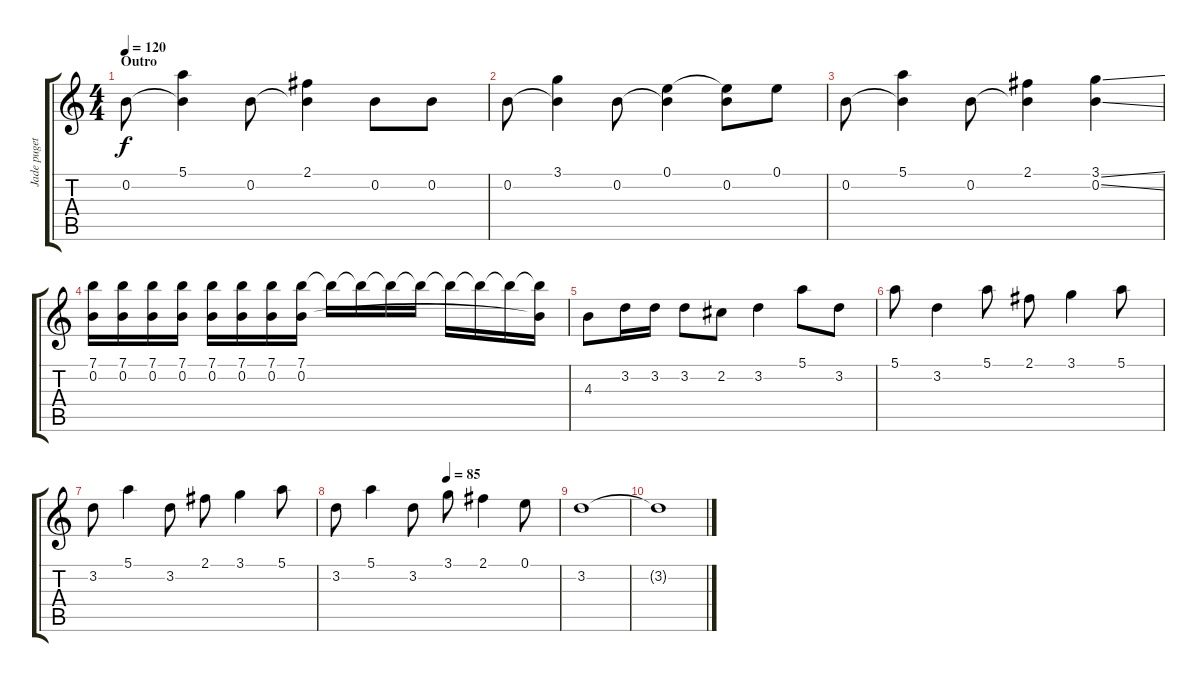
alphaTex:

\track ("Jade puget" "Jade puget") {instrument distortionguitar}
\staff {score tabs}
\tuning (E4 B3 G3 D3 A2 E2) {hide}
\ts (4 4)
\section ("" "Outro")
\tempo 120
\clef g2
\ks c
0.2.8{dy f} (5.1 0.2{t}).4 0.2.8 (2.1 0.2{t}).4 0.2.8 0.2.8 |
0.2.8 (3.1 0.2{t}).4 0.2.8 (0.1 0.2{t}).4 (0.1{t} 0.2).8 0.1.8 |
0.2.8 (5.1 0.2{t}).4 0.2.8 (2.1 0.2{t}).4 (3.1{ss} 0.2{ss}).4 |
(7.1 0.2).16 (7.1 0.2).16 (7.1 0.2).16 (7.1 0.2).16 (7.1 0.2).16 (7.1 0.2).16 (7.1 0.2).16 (7.1 0.2).16 7.1{t}.16 7.1{t}.16 7.1{t}.16 7.1{t}.16 7.1{t}.16 7.1{t}.16 7.1{t}.16 (7.1{t} 0.2{t}).16 |
4.3.8 3.2.16 3.2.16 3.2.8 2.2.8 3.2.4 5.1.8 3.2.8 |
5.1.8 3.2.4 5.1.8 2.1.8 3.1.4 5.1.8 |
3.2.8 5.1.4 3.2.8 2.1.8 3.1.4 5.1.8 |
\tempo (85 0.5)
3.2.8 5.1.4 3.2.8 3.1.8 2.1.4 0.1.8 |
3.2.1{volume 0} |
3.2{t}.1
